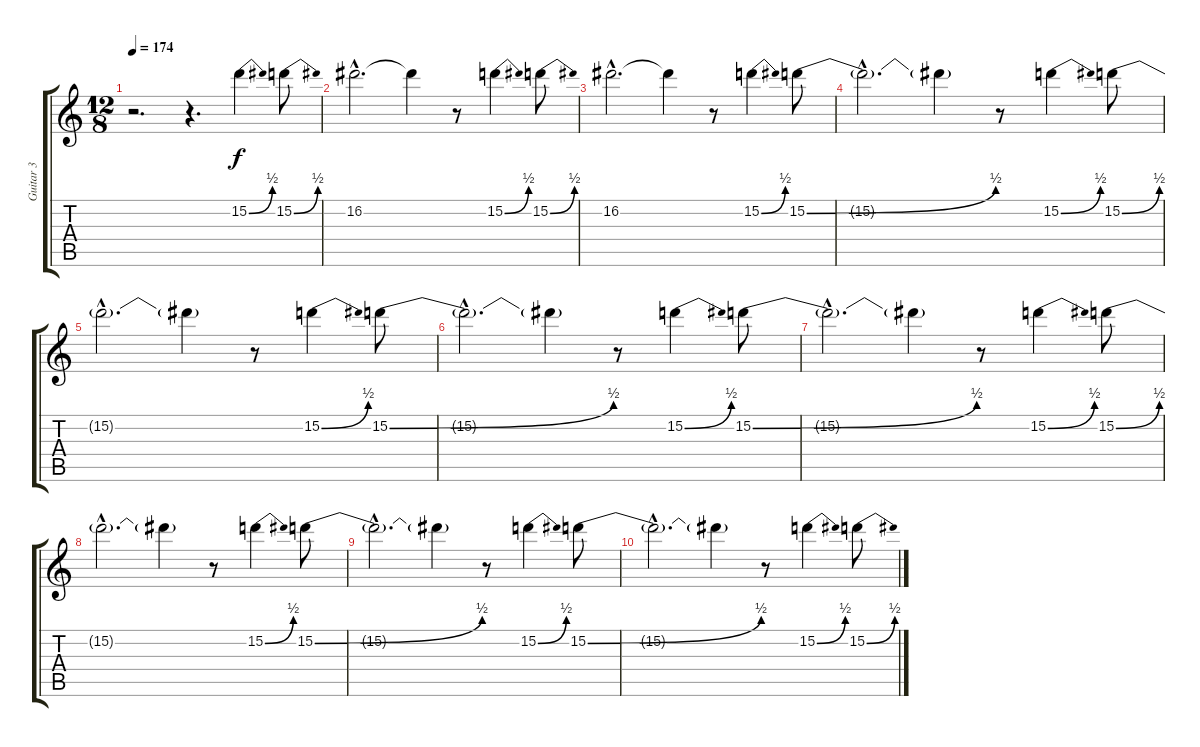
\track ("Guitar 3" "Guitar 3") {instrument distortionguitar}
\staff {score tabs}
\tuning (E4 B3 G3 D3 A2 E2) {hide}
\ts (12 8)
\tempo 174
\clef g2
\ks c
r.2{d dy f} r.4{d} 15.2{be (bend 0 0 60 2)}.4 15.2{be (bend 0 0 60 2)}.8 |
16.2{hac}.2{d} 16.2{t}.4 r.8 15.2{be (bend 0 0 60 2)}.4 15.2{be (bend 0 0 60 2)}.8 |
16.2{hac}.2{d} 16.2{t}.4 r.8 15.2{be (bend 0 0 60 2)}.4 15.2{be (bend 0 0 60 2)}.8 |
15.2{hac t}.2{d} 15.2{t}.4 r.8 15.2{be (bend 0 0 60 2)}.4 15.2{be (bend 0 0 60 2)}.8 |
15.2{hac t}.2{d} 15.2{t}.4 r.8 15.2{be (bend 0 0 60 2)}.4 15.2{be (bend 0 0 60 2)}.8 |
15.2{hac t}.2{d} 15.2{t}.4 r.8 15.2{be (bend 0 0 60 2)}.4 15.2{be (bend 0 0 60 2)}.8 |
15.2{hac t}.2{d} 15.2{t}.4 r.8 15.2{be (bend 0 0 60 2)}.4 15.2{be (bend 0 0 60 2)}.8 |
15.2{hac t}.2{d} 15.2{t}.4 r.8 15.2{be (bend 0 0 60 2)}.4 15.2{be (bend 0 0 60 2)}.8 |
15.2{hac t}.2{d} 15.2{t}.4 r.8 15.2{be (bend 0 0 60 2)}.4 15.2{be (bend 0 0 60 2)}.8 |
15.2{hac t}.2{d} 15.2{t}.4 r.8 15.2{be (bend 0 0 60 2)}.4 15.2{be (bend 0 0 60 2)}.8
